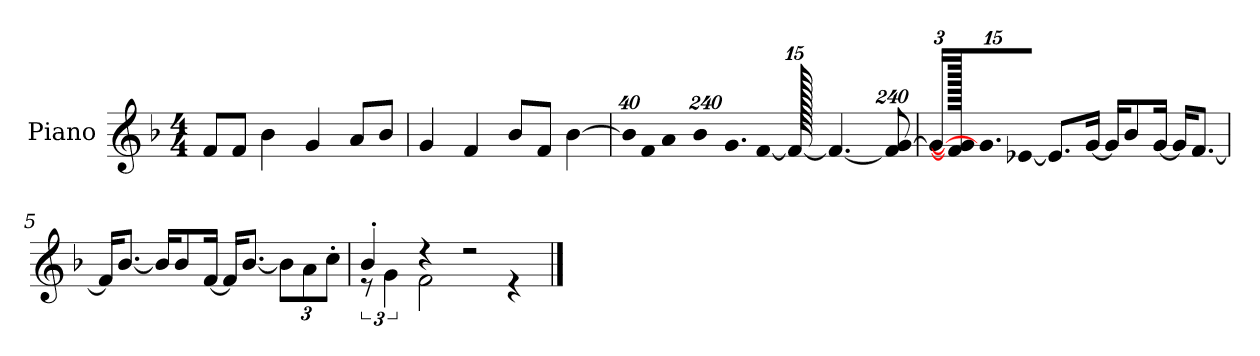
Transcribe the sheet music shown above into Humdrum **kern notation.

**kern
*part1
*staff1
*I"Piano
*I'P-no
*clefG2
*k[b-]
*M4/4
*MM90
=1
8f/L
8f/J
4b-\
4g/
8a/L
8b-/J
=2
4g/
4f/
8b-/L
8f/J
[4b-\
=3
*Xbrackettup
!LO:N:vis=32
640%23b-/KLL]
!LO:N:vis=16
1920%137f/
!LO:N:vis=32
640%23a/JK
!LO:N:vis=8
960%137b-/
!LO:N:vis=16.
960%103g/L
[384%41f/J
1920f/_
4.f/_
1920%239f/_ [1920%239g/
=4
24g/KL]
1920f/] 1920g/_
12.g/
[12e-X/J
8.e-/L]
[16g/Jk
16g/KL]
8b-/
[16g/Jk
16g/KL]
[8.f/J
!!LO:LB:g=z
=5
16f/KL]
[8.b-/J
16b-/KL]
8b-/
[16f/Jk
16f/KL]
[8.b-/J
12b-\L]
12a\
12cc'\J
=6
*^
*	*brackettup
4b-'/	12r
.	6g\
4r	2f\
2r	.
.	4r
*v	*v
==
*-
